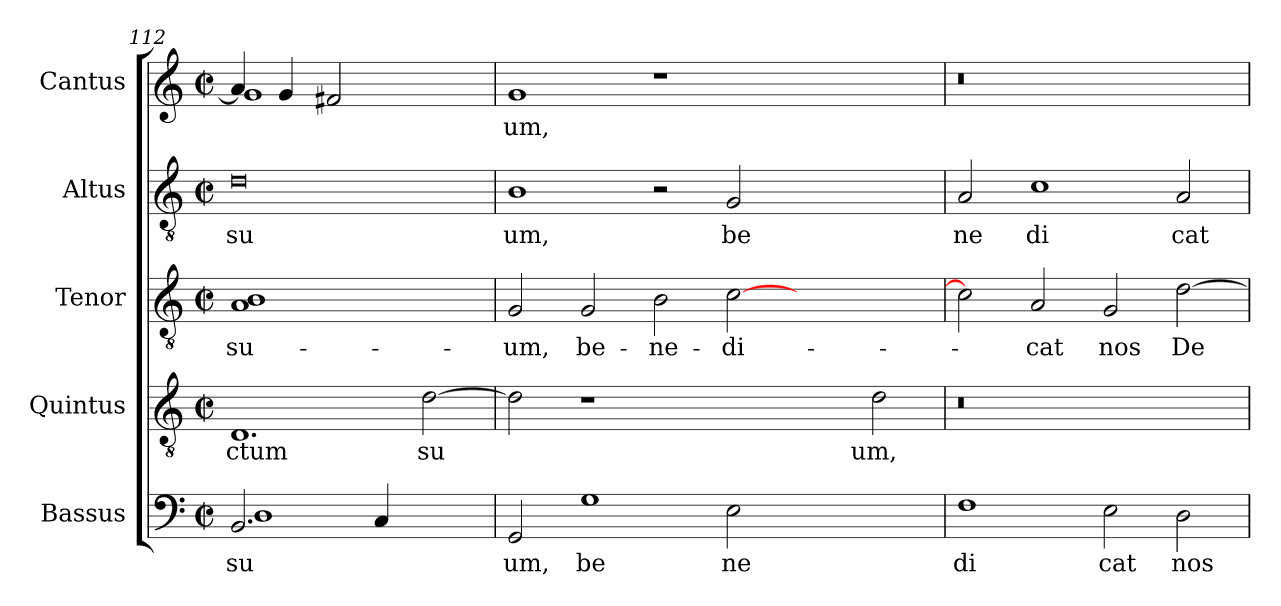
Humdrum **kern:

**kern	**text	**kern	**text	**kern	**text	**kern	**text	**kern	**text
*part5	*part5	*part4	*part4	*part3	*part3	*part2	*part2	*part1	*part1
*staff5	*staff5	*staff4	*staff4	*staff3	*staff3	*staff2	*staff2	*staff1	*staff1
*I"Bassus	*	*I"Quintus	*	*I"Tenor	*	*I"Altus	*	*I"Cantus	*
!!LO:LB:g=z
*clefF4	*	*clefGv2	*	*clefGv2	*	*clefGv2	*	*clefG2	*
*M2/2	*	*M2/2	*	*M2/2	*	*M2/2	*	*M2/2	*
*met(c|)	*	*met(c|)	*	*met(c|)	*	*met(c|)	*	*met(c|)	*
=112	=112	=112	=112	=112	=112	=112	=112	=112	=112
!	!LO:LY:b:cj	!LO:N:vis=1.	!LO:LY:b:cj	!	!LO:LY:b:cj	!LO:N:vis=0	!LO:LY:b:cj	!	!
*^	*	*	*	*	*	*	*	*^	*
2.BB/	1D	su	1D	-ctum	1B 1A	su-	1d	su	4a/]	1g	.
.	.	.	.	.	.	.	.	.	4g/	.	.
.	.	.	.	.	.	.	.	.	2f#/	.	.
4C/	.	.	.	.	.	.	.	.	.	.	.
!	!	!	!	!LO:LY:b:cj	!	!	!	!	!	!	!
2ryy	2ryy	.	[>2d\	su	2ryy	.	2ryy	.	2ryy	2ryy	.
=113	=113	=113	=113	=113	=113	=113	=113	=113	=113	=113	=113
!	!	!LO:LY:b:cj	!	!	!	!LO:LY:b:cj	!	!LO:LY:b:cj	!	!	!LO:LY:b:cj
*v	*v	*	*	*	*	*	*	*	*v	*v	*
2GG/	um,	2d\]	.	2G/	-um,	1B	um,	1g	um,
!	!LO:LY:b:cj	!LO:N:vis=1	!	!	!LO:LY:b:cj	!	!	!	!
1G	be	0r	.	2G/	be-	.	.	.	.
!	!	!	!	!	!LO:LY:b:cj	!	!	!LO:N:vis=1	!
.	.	.	.	2B\	-ne-	2r	.	0r	.
!	!LO:LY:b:cj	!	!	!	!LO:LY:b:cj	!	!LO:LY:b:cj	!	!
2E\	ne	.	.	[>2c\	-di-	2G/	be	.	.
1ryy	.	.	.	1ryy	.	1ryy	.	.	.
!	!	!	!LO:LY:b:cj	!	!	!	!	!	!
.	.	2d\	um,	.	.	.	.	.	.
=114	=114	=114	=114	=114	=114	=114	=114	=114	=114
!	!LO:LY:b:cj	!	!	!	!	!	!LO:LY:b:cj	!	!
1F	di	0r	.	2c\]	.	2A/	ne	0r	.
!	!	!	!	!	!LO:LY:b:cj	!	!LO:LY:b:cj	!	!
.	.	.	.	2A/	-cat	1c	di	.	.
!	!LO:LY:b:cj	!	!	!	!LO:LY:b:cj	!	!	!	!
2E\	cat	.	.	2G/	nos	.	.	.	.
!	!LO:LY:b:cj	!	!	!	!LO:LY:b	!	!LO:LY:b:cj	!	!
2D\	nos	.	.	[>2d\	De-	2A/	cat	.	.
=	=	=	=	=	=	=	=	=	=
*-	*-	*-	*-	*-	*-	*-	*-	*-	*-
